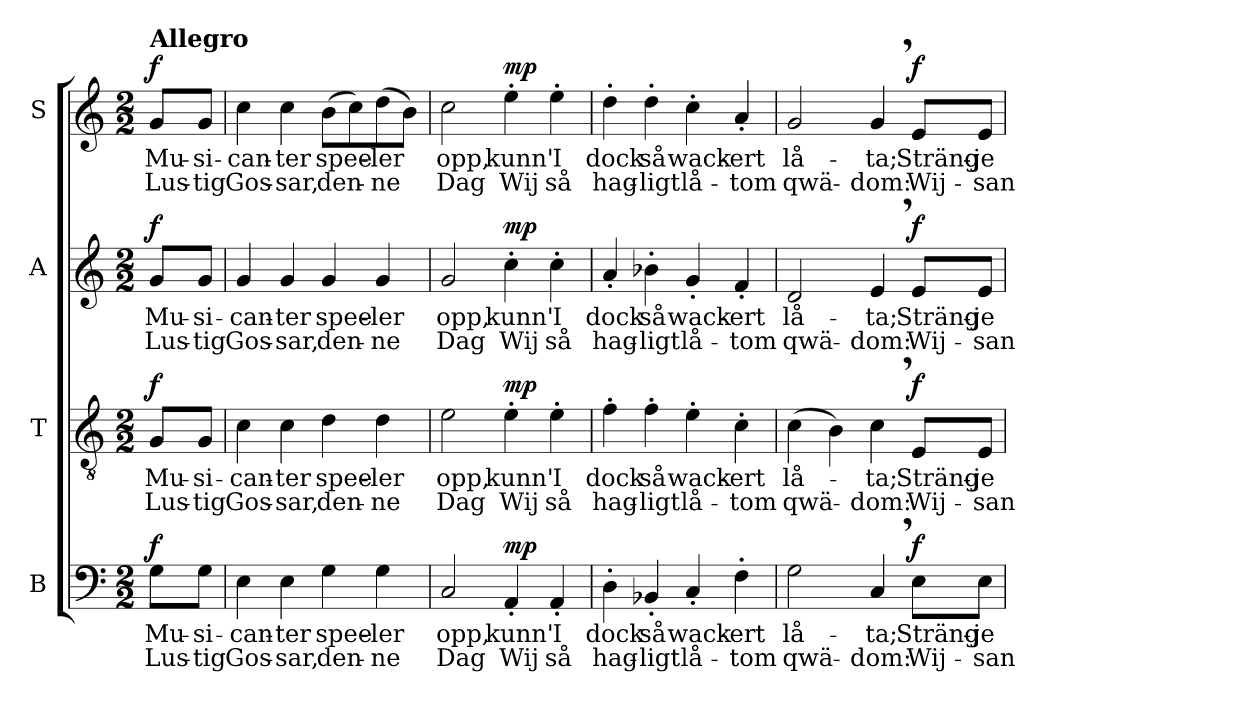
**kern	**text	**text	**dynam	**kern	**text	**text	**dynam	**kern	**text	**text	**dynam	**kern	**text	**text	**dynam
*part4	*part4	*part4	*part4	*part3	*part3	*part3	*part3	*part2	*part2	*part2	*part2	*part1	*part1	*part1	*part1
*staff4	*staff4	*staff4	*staff4	*staff3	*staff3	*staff3	*staff3	*staff2	*staff2	*staff2	*staff2	*staff1	*staff1	*staff1	*staff1
*I"B	*	*	*	*I"T	*	*	*	*I"A	*	*	*	*I"S	*	*	*
*clefF4	*	*	*	*clefGv2	*	*	*	*clefG2	*	*	*	*clefG2	*	*	*
*k[]	*	*	*	*k[]	*	*	*	*k[]	*	*	*	*k[]	*	*	*
*C:	*	*	*	*C:	*	*	*	*C:	*	*	*	*C:	*	*	*
*M2/2	*	*	*	*M2/2	*	*	*	*M2/2	*	*	*	*M2/2	*	*	*
=	=	=	=	=	=	=	=	=	=	=	=	=	=	=	=
!	!LO:LY:b	!LO:LY:b	!	!	!	!	!	!	!	!	!	!	!	!	!
!	!	!	!	!	!LO:LY:b	!LO:LY:b	!	!	!	!	!	!	!	!	!
!	!	!	!	!	!	!	!	!	!LO:LY:b	!LO:LY:b	!	!	!	!	!
!	!	!	!	!	!	!	!	!	!	!	!	!LO:TX:a:B:t=Allegro	!	!	!
!	!	!	!LO:DY:a	!	!	!	!LO:DY:a	!	!	!	!LO:DY:a	!	!LO:LY:b	!LO:LY:b	!LO:DY:a
8G\L	Mu-	Lus-	f	8G/L	Mu-	Lus-	f	8g/L	Mu-	Lus-	f	8g/L	Mu-	Lus-	f
!	!LO:LY:b	!LO:LY:b	!	!	!	!	!	!	!	!	!	!	!	!	!
!	!	!	!	!	!LO:LY:b	!LO:LY:b	!	!	!	!	!	!	!	!	!
!	!	!	!	!	!	!	!	!	!LO:LY:b	!LO:LY:b	!	!	!	!	!
!	!	!	!	!	!	!	!	!	!	!	!	!	!LO:LY:b	!LO:LY:b	!
8G\J	-si-	-tig	.	8G/J	-si-	-tig	.	8g/J	-si-	-tig	.	8g/J	-si-	-tig	.
=1	=1	=1	=1	=1	=1	=1	=1	=1	=1	=1	=1	=1	=1	=1	=1
!	!LO:LY:b	!LO:LY:b	!	!	!	!	!	!	!	!	!	!	!	!	!
!	!	!	!	!	!LO:LY:b	!LO:LY:b	!	!	!	!	!	!	!	!	!
!	!	!	!	!	!	!	!	!	!LO:LY:b	!LO:LY:b	!	!	!	!	!
!	!	!	!	!	!	!	!	!	!	!	!	!	!LO:LY:b	!LO:LY:b	!
4E\	-can-	Gos-	.	4c\	-can-	Gos-	.	4g/	-can-	Gos-	.	4cc\	-can-	Gos-	.
!	!LO:LY:b	!LO:LY:b	!	!	!	!	!	!	!	!	!	!	!	!	!
!	!	!	!	!	!LO:LY:b	!LO:LY:b	!	!	!	!	!	!	!	!	!
!	!	!	!	!	!	!	!	!	!LO:LY:b	!LO:LY:b	!	!	!	!	!
!	!	!	!	!	!	!	!	!	!	!	!	!	!LO:LY:b	!LO:LY:b	!
4E\	-ter	-sar,	.	4c\	-ter	-sar,	.	4g/	-ter	-sar,	.	4cc\	-ter	-sar,	.
!	!LO:LY:b	!LO:LY:b	!	!	!	!	!	!	!	!	!	!	!	!	!
!	!	!	!	!	!LO:LY:b	!LO:LY:b	!	!	!	!	!	!	!	!	!
!	!	!	!	!	!	!	!	!	!LO:LY:b	!LO:LY:b	!	!	!	!	!
!	!	!	!	!	!	!	!	!	!	!	!	!	!LO:LY:b	!LO:LY:b	!
4G\	spee-	den-	.	4d\	spee-	den-	.	4g/	spee-	den-	.	(>8b\L	spee-	den-	.
.	.	.	.	.	.	.	.	.	.	.	.	8cc\)	.	.	.
!	!LO:LY:b	!LO:LY:b	!	!	!	!	!	!	!	!	!	!	!	!	!
!	!	!	!	!	!LO:LY:b	!LO:LY:b	!	!	!	!	!	!	!	!	!
!	!	!	!	!	!	!	!	!	!LO:LY:b	!LO:LY:b	!	!	!	!	!
!	!	!	!	!	!	!	!	!	!	!	!	!	!LO:LY:b	!LO:LY:b	!
4G\	-ler	-ne	.	4d\	-ler	-ne	.	4g/	-ler	-ne	.	(>8dd\	-ler	-ne	.
.	.	.	.	.	.	.	.	.	.	.	.	8b\J)	.	.	.
=2	=2	=2	=2	=2	=2	=2	=2	=2	=2	=2	=2	=2	=2	=2	=2
!	!LO:LY:b	!LO:LY:b	!	!	!	!	!	!	!	!	!	!	!	!	!
!	!	!	!	!	!LO:LY:b	!LO:LY:b	!	!	!	!	!	!	!	!	!
!	!	!	!	!	!	!	!	!	!LO:LY:b	!LO:LY:b	!	!	!	!	!
!	!	!	!	!	!	!	!	!	!	!	!	!	!LO:LY:b	!LO:LY:b	!
2C/	opp,	Dag	.	2e\	opp,	Dag	.	2g/	opp,	Dag	.	2cc\	opp,	Dag	.
!	!LO:LY:b	!LO:LY:b	!	!	!	!	!	!	!	!	!	!	!	!	!
!	!	!	!	!	!LO:LY:b	!LO:LY:b	!	!	!	!	!	!	!	!	!
!	!	!	!	!	!	!	!	!	!LO:LY:b	!LO:LY:b	!	!	!	!	!
!	!	!	!LO:DY:a	!	!	!	!LO:DY:a	!	!	!	!LO:DY:a	!	!LO:LY:b	!LO:LY:b	!LO:DY:a
4AA'</	kunn'	Wij	mp	4e'>\	kunn'	Wij	mp	4cc'>\	kunn'	Wij	mp	4ee'>\	kunn'	Wij	mp
!	!LO:LY:b	!LO:LY:b	!	!	!	!	!	!	!	!	!	!	!	!	!
!	!	!	!	!	!LO:LY:b	!LO:LY:b	!	!	!	!	!	!	!	!	!
!	!	!	!	!	!	!	!	!	!LO:LY:b	!LO:LY:b	!	!	!	!	!
!	!	!	!	!	!	!	!	!	!	!	!	!	!LO:LY:b	!LO:LY:b	!
4AA'</	I	så	.	4e'>\	I	så	.	4cc'>\	I	så	.	4ee'>\	I	så	.
=3	=3	=3	=3	=3	=3	=3	=3	=3	=3	=3	=3	=3	=3	=3	=3
!	!LO:LY:b	!LO:LY:b	!	!	!	!	!	!	!	!	!	!	!	!	!
!	!	!	!	!	!LO:LY:b	!LO:LY:b	!	!	!	!	!	!	!	!	!
!	!	!	!	!	!	!	!	!	!LO:LY:b	!LO:LY:b	!	!	!	!	!
!	!	!	!	!	!	!	!	!	!	!	!	!	!LO:LY:b	!LO:LY:b	!
4D'>\	dock	hag-	.	4f'>\	dock	hag-	.	4a'</	dock	hag-	.	4dd'>\	dock	hag-	.
!	!LO:LY:b	!LO:LY:b	!	!	!	!	!	!	!	!	!	!	!	!	!
!	!	!	!	!	!LO:LY:b	!LO:LY:b	!	!	!	!	!	!	!	!	!
!	!	!	!	!	!	!	!	!	!LO:LY:b	!LO:LY:b	!	!	!	!	!
!	!	!	!	!	!	!	!	!	!	!	!	!	!LO:LY:b	!LO:LY:b	!
4BB-X'</	så	-ligt	.	4f'>\	så	-ligt	.	4b-X'>\	så	-ligt	.	4dd'>\	så	-ligt	.
!	!LO:LY:b	!LO:LY:b	!	!	!	!	!	!	!	!	!	!	!	!	!
!	!	!	!	!	!LO:LY:b	!LO:LY:b	!	!	!	!	!	!	!	!	!
!	!	!	!	!	!	!	!	!	!LO:LY:b	!LO:LY:b	!	!	!	!	!
!	!	!	!	!	!	!	!	!	!	!	!	!	!LO:LY:b	!LO:LY:b	!
4C'</	wack-	lå-	.	4e'>\	wack-	lå-	.	4g'</	wack-	lå-	.	4cc'>\	wack-	lå-	.
!	!LO:LY:b	!LO:LY:b	!	!	!	!	!	!	!	!	!	!	!	!	!
!	!	!	!	!	!LO:LY:b	!LO:LY:b	!	!	!	!	!	!	!	!	!
!	!	!	!	!	!	!	!	!	!LO:LY:b	!LO:LY:b	!	!	!	!	!
!	!	!	!	!	!	!	!	!	!	!	!	!	!LO:LY:b	!LO:LY:b	!
4F'>\	-ert	-tom	.	4c'>\	-ert	-tom	.	4f'</	-ert	-tom	.	4a'</	-ert	-tom	.
=4	=4	=4	=4	=4	=4	=4	=4	=4	=4	=4	=4	=4	=4	=4	=4
!	!LO:LY:b	!LO:LY:b	!	!	!	!	!	!	!	!	!	!	!	!	!
!	!	!	!	!	!LO:LY:b	!LO:LY:b	!	!	!	!	!	!	!	!	!
!	!	!	!	!	!	!	!	!	!LO:LY:b	!LO:LY:b	!	!	!	!	!
!	!	!	!	!	!	!	!	!	!	!	!	!	!LO:LY:b	!LO:LY:b	!
2G\	lå-	qwä-	.	(>4c\	lå-	qwä-	.	2d/	lå-	qwä-	.	2g/	lå-	qwä-	.
.	.	.	.	4B\)	.	.	.	.	.	.	.	.	.	.	.
!	!LO:LY:b	!LO:LY:b	!	!	!	!	!	!	!	!	!	!	!	!	!
!	!	!	!	!	!LO:LY:b	!LO:LY:b	!	!	!	!	!	!	!	!	!
!	!	!	!	!	!	!	!	!	!LO:LY:b	!LO:LY:b	!	!	!	!	!
!	!	!	!	!	!	!	!	!	!	!	!	!	!LO:LY:b	!LO:LY:b	!
4C,>/	-ta;	-dom:	.	4c,>\	-ta;	-dom:	.	4e,>/	-ta;	-dom:	.	4g,>/	-ta;	-dom:	.
!	!LO:LY:b	!LO:LY:b	!	!	!	!	!	!	!	!	!	!	!	!	!
!	!	!	!	!	!LO:LY:b	!LO:LY:b	!	!	!	!	!	!	!	!	!
!	!	!	!	!	!	!	!	!	!LO:LY:b	!LO:LY:b	!	!	!	!	!
!	!	!	!LO:DY:a	!	!	!	!LO:DY:a	!	!	!	!LO:DY:a	!	!LO:LY:b	!LO:LY:b	!LO:DY:a
8E\L	Sträng-	Wij-	f	8E/L	Sträng-	Wij-	f	8e/L	Sträng-	Wij-	f	8e/L	Sträng-	Wij-	f
!	!LO:LY:b	!LO:LY:b	!	!	!	!	!	!	!	!	!	!	!	!	!
!	!	!	!	!	!LO:LY:b	!LO:LY:b	!	!	!	!	!	!	!	!	!
!	!	!	!	!	!	!	!	!	!LO:LY:b	!LO:LY:b	!	!	!	!	!
!	!	!	!	!	!	!	!	!	!	!	!	!	!LO:LY:b	!LO:LY:b	!
8E\J	-je-	-san	.	8E/J	-je-	-san	.	8e/J	-je-	-san	.	8e/J	-je-	-san	.
=	=	=	=	=	=	=	=	=	=	=	=	=	=	=	=
*-	*-	*-	*-	*-	*-	*-	*-	*-	*-	*-	*-	*-	*-	*-	*-
